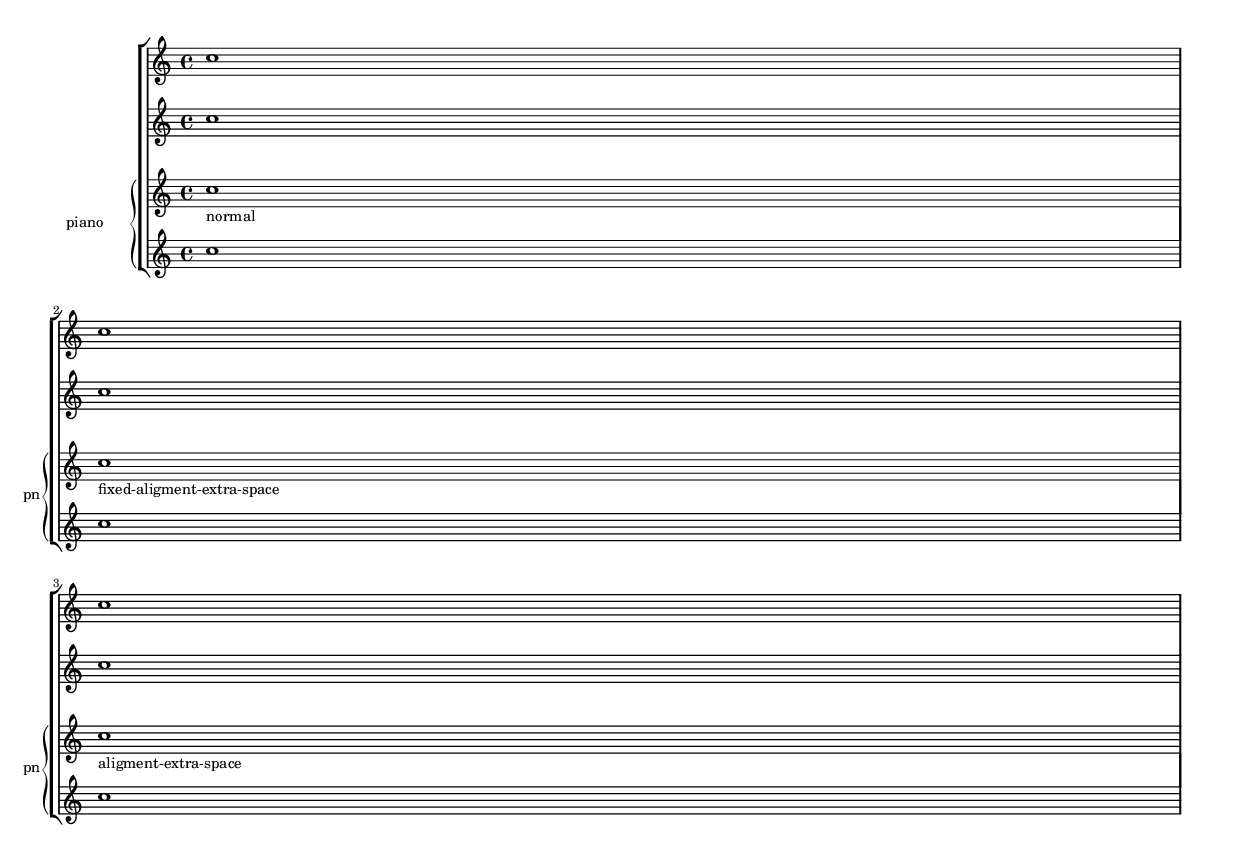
\version "2.10.12"

\header { texidoc = "
By setting properties in @{NonMusicalPaperColumn@}, vertical spacing of
alignments can be adjusted per system.

By setting @{alignment-extra-space@} or @{fixed-alignment-extra-space@}
an individual system may be stretched vertically.

For technical reasons, @{overrideProperty@} has to be used for setting
properties on individual object. @{override@} in a @{\context@} block
may still be used for global overrides
" }

#(set-global-staff-size 13)

\relative c''
\new StaffGroup <<
  \new Staff {
    c1\break 
    c\break 
    c\break
  }
  \new Staff { 
    c1 c c 
  }
  \new PianoStaff <<
    \new Voice  {
      \set PianoStaff.instrumentName = #"piano"
      \set PianoStaff.shortInstrumentName = #"pn"
      c1_"normal"
      
      \overrideProperty
        #"Score.NonMusicalPaperColumn"
        #'line-break-system-details
        #'((fixed-alignment-extra-space . 15))
      c_"fixed-aligment-extra-space"

      \overrideProperty
        #"Score.NonMusicalPaperColumn"
        #'line-break-system-details
        #'((alignment-extra-space . 15))
      c_"aligment-extra-space"
    }
    { c1 c c }
  >>
>>


